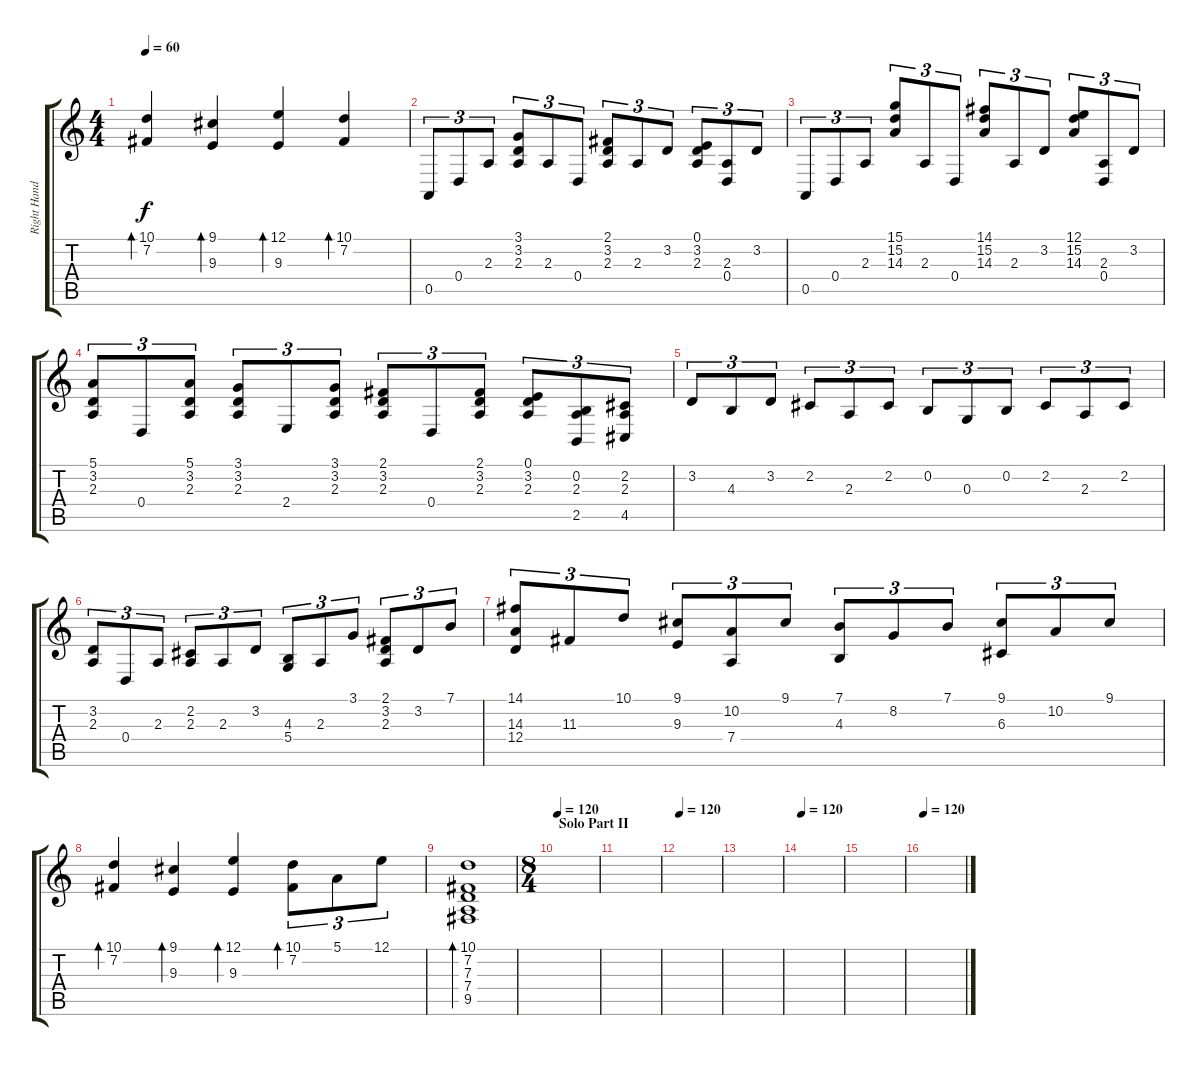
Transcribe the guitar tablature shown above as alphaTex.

\track ("Right Hand (Piano)" "Right Hand") {instrument acousticgrandpiano}
\staff {score tabs}
\tuning (E4 B3 G3 D3 A2 E2) {hide}
\ts (4 4)
\tempo 60
\clef g2
\ks c
(10.1 7.2).4{bd 240 dy f} (9.1 9.3).4{bd 240} (12.1 9.3).4{bd 240} (10.1 7.2).4{bd 240} |
0.5.8{tu (3 2) volume 13} 0.4.8{tu (3 2)} 2.3.8{tu (3 2)} (3.1 3.2 2.3).8{tu (3 2)} 2.3.8{tu (3 2)} 0.4.8{tu (3 2)} (2.1 3.2 2.3).8{tu (3 2)} 2.3.8{tu (3 2)} 3.2.8{tu (3 2)} (0.1 3.2 2.3).8{tu (3 2)} (2.3 0.4).8{tu (3 2)} 3.2.8{tu (3 2)} |
0.5.8{tu (3 2)} 0.4.8{tu (3 2)} 2.3.8{tu (3 2)} (15.1 15.2 14.3).8{tu (3 2)} 2.3.8{tu (3 2)} 0.4.8{tu (3 2)} (14.1 15.2 14.3).8{tu (3 2)} 2.3.8{tu (3 2)} 3.2.8{tu (3 2)} (12.1 15.2 14.3).8{tu (3 2)} (2.3 0.4).8{tu (3 2)} 3.2.8{tu (3 2)} |
(5.1 3.2 2.3).8{tu (3 2)} 0.4.8{tu (3 2)} (5.1 3.2 2.3).8{tu (3 2)} (3.1 3.2 2.3).8{tu (3 2)} 2.4.8{tu (3 2)} (3.1 3.2 2.3).8{tu (3 2)} (2.1 3.2 2.3).8{tu (3 2)} 0.4.8{tu (3 2)} (2.1 3.2 2.3).8{tu (3 2)} (0.1 3.2 2.3).8{tu (3 2)} (0.2 2.3 2.5).8{tu (3 2)} (2.2 2.3 4.5).8{tu (3 2)} |
3.2.8{tu (3 2)} 4.3.8{tu (3 2)} 3.2.8{tu (3 2)} 2.2.8{tu (3 2)} 2.3.8{tu (3 2)} 2.2.8{tu (3 2)} 0.2.8{tu (3 2)} 0.3.8{tu (3 2)} 0.2.8{tu (3 2)} 2.2.8{tu (3 2)} 2.3.8{tu (3 2)} 2.2.8{tu (3 2)} |
(3.2 2.3).8{tu (3 2)} 0.4.8{tu (3 2)} 2.3.8{tu (3 2)} (2.2 2.3).8{tu (3 2)} 2.3.8{tu (3 2)} 3.2.8{tu (3 2)} (4.3 5.4).8{tu (3 2)} 2.3.8{tu (3 2)} 3.1.8{tu (3 2)} (2.1 3.2 2.3).8{tu (3 2)} 3.2.8{tu (3 2)} 7.1.8{tu (3 2)} |
(14.1 14.3 12.4).8{tu (3 2)} 11.3.8{tu (3 2)} 10.1.8{tu (3 2)} (9.1 9.3).8{tu (3 2)} (10.2 7.4).8{tu (3 2)} 9.1.8{tu (3 2)} (7.1 4.3).8{tu (3 2)} 8.2.8{tu (3 2)} 7.1.8{tu (3 2)} (9.1 6.3).8{tu (3 2)} 10.2.8{tu (3 2)} 9.1.8{tu (3 2)} |
(10.1 7.2).4{bd 240} (9.1 9.3).4{bd 240} (12.1 9.3).4{bd 240} (10.1 7.2).8{tu (3 2) bd 240} 5.1.8{tu (3 2)} 12.1.8{tu (3 2)} |
(10.1 7.2 7.3 7.4 9.5).1{bd 480} |
\ts (8 4)
\section ("" "Solo Part II")
\tempo 120
|
|
\tempo 120
|
|
\tempo 120
|
|
\tempo 120
